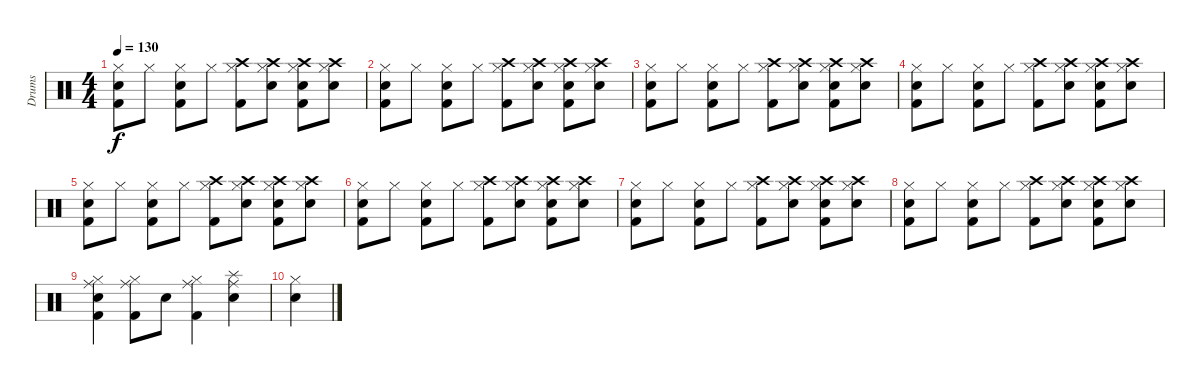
\track ("Drums" "Drums") {instrument percussion}
\staff {score}
\articulation defaults
\ts (4 4)
\tempo 130
\clef neutral
\ks c
("Hi-Hat (closed)" "Electric Snare (hit)" "Kick (hit) 2").8{dy f} "Hi-Hat (closed)".8 ("Hi-Hat (closed)" "Electric Snare (hit)" "Kick (hit) 2").8 "Hi-Hat (closed)".8 ("Hi-Hat (closed)" "Crash high (hit)" "Kick (hit) 2").8 ("Hi-Hat (closed)" "Crash high (hit)" "Electric Snare (hit)").8 ("Hi-Hat (closed)" "Crash high (hit)" "Electric Snare (hit)" "Kick (hit) 2").8 ("Hi-Hat (closed)" "Crash high (hit)" "Electric Snare (hit)").8 |
("Hi-Hat (closed)" "Electric Snare (hit)" "Kick (hit) 2").8 "Hi-Hat (closed)".8 ("Hi-Hat (closed)" "Electric Snare (hit)" "Kick (hit) 2").8 "Hi-Hat (closed)".8 ("Hi-Hat (closed)" "Crash high (hit)" "Kick (hit) 2").8 ("Hi-Hat (closed)" "Crash high (hit)" "Electric Snare (hit)").8 ("Hi-Hat (closed)" "Crash high (hit)" "Electric Snare (hit)" "Kick (hit) 2").8 ("Hi-Hat (closed)" "Crash high (hit)" "Electric Snare (hit)").8 |
("Hi-Hat (closed)" "Electric Snare (hit)" "Kick (hit) 2").8 "Hi-Hat (closed)".8 ("Hi-Hat (closed)" "Electric Snare (hit)" "Kick (hit) 2").8 "Hi-Hat (closed)".8 ("Hi-Hat (closed)" "Crash high (hit)" "Kick (hit) 2").8 ("Hi-Hat (closed)" "Crash high (hit)" "Electric Snare (hit)").8 ("Hi-Hat (closed)" "Crash high (hit)" "Electric Snare (hit)" "Kick (hit) 2").8 ("Hi-Hat (closed)" "Crash high (hit)" "Electric Snare (hit)").8 |
("Hi-Hat (closed)" "Electric Snare (hit)" "Kick (hit) 2").8 "Hi-Hat (closed)".8 ("Hi-Hat (closed)" "Electric Snare (hit)" "Kick (hit) 2").8 "Hi-Hat (closed)".8 ("Hi-Hat (closed)" "Crash high (hit)" "Kick (hit) 2").8 ("Hi-Hat (closed)" "Crash high (hit)" "Electric Snare (hit)").8 ("Hi-Hat (closed)" "Crash high (hit)" "Electric Snare (hit)" "Kick (hit) 2").8 ("Hi-Hat (closed)" "Crash high (hit)" "Electric Snare (hit)").8 |
("Hi-Hat (closed)" "Electric Snare (hit)" "Kick (hit) 2").8 "Hi-Hat (closed)".8 ("Hi-Hat (closed)" "Electric Snare (hit)" "Kick (hit) 2").8 "Hi-Hat (closed)".8 ("Hi-Hat (closed)" "Crash high (hit)" "Kick (hit) 2").8 ("Hi-Hat (closed)" "Crash high (hit)" "Electric Snare (hit)").8 ("Hi-Hat (closed)" "Crash high (hit)" "Electric Snare (hit)" "Kick (hit) 2").8 ("Hi-Hat (closed)" "Crash high (hit)" "Electric Snare (hit)").8 |
("Hi-Hat (closed)" "Electric Snare (hit)" "Kick (hit) 2").8 "Hi-Hat (closed)".8 ("Hi-Hat (closed)" "Electric Snare (hit)" "Kick (hit) 2").8 "Hi-Hat (closed)".8 ("Hi-Hat (closed)" "Crash high (hit)" "Kick (hit) 2").8 ("Hi-Hat (closed)" "Crash high (hit)" "Electric Snare (hit)").8 ("Hi-Hat (closed)" "Crash high (hit)" "Electric Snare (hit)" "Kick (hit) 2").8 ("Hi-Hat (closed)" "Crash high (hit)" "Electric Snare (hit)").8 |
("Hi-Hat (closed)" "Electric Snare (hit)" "Kick (hit) 2").8 "Hi-Hat (closed)".8 ("Hi-Hat (closed)" "Electric Snare (hit)" "Kick (hit) 2").8 "Hi-Hat (closed)".8 ("Hi-Hat (closed)" "Crash high (hit)" "Kick (hit) 2").8 ("Hi-Hat (closed)" "Crash high (hit)" "Electric Snare (hit)").8 ("Hi-Hat (closed)" "Crash high (hit)" "Electric Snare (hit)" "Kick (hit) 2").8 ("Hi-Hat (closed)" "Crash high (hit)" "Electric Snare (hit)").8 |
("Hi-Hat (closed)" "Electric Snare (hit)" "Kick (hit) 2").8 "Hi-Hat (closed)".8 ("Hi-Hat (closed)" "Electric Snare (hit)" "Kick (hit) 2").8 "Hi-Hat (closed)".8 ("Hi-Hat (closed)" "Crash high (hit)" "Kick (hit) 2").8 ("Hi-Hat (closed)" "Crash high (hit)" "Electric Snare (hit)").8 ("Hi-Hat (closed)" "Crash high (hit)" "Electric Snare (hit)" "Kick (hit) 2").8 ("Hi-Hat (closed)" "Crash high (hit)" "Electric Snare (hit)").8 |
("Hi-Hat (closed)" "Ride (middle)" "Electric Snare (hit)" "Kick (hit) 2").4 ("Hi-Hat (closed)" "Ride (middle)" "Kick (hit) 2").8 "Electric Snare (hit)".8 ("Hi-Hat (closed)" "Ride (middle)" "Kick (hit) 2").4 ("Splash (hit)" "Ride (middle)" "Electric Snare (hit)").4 |
("Hi-Hat (closed)" "Electric Snare (hit)").4
